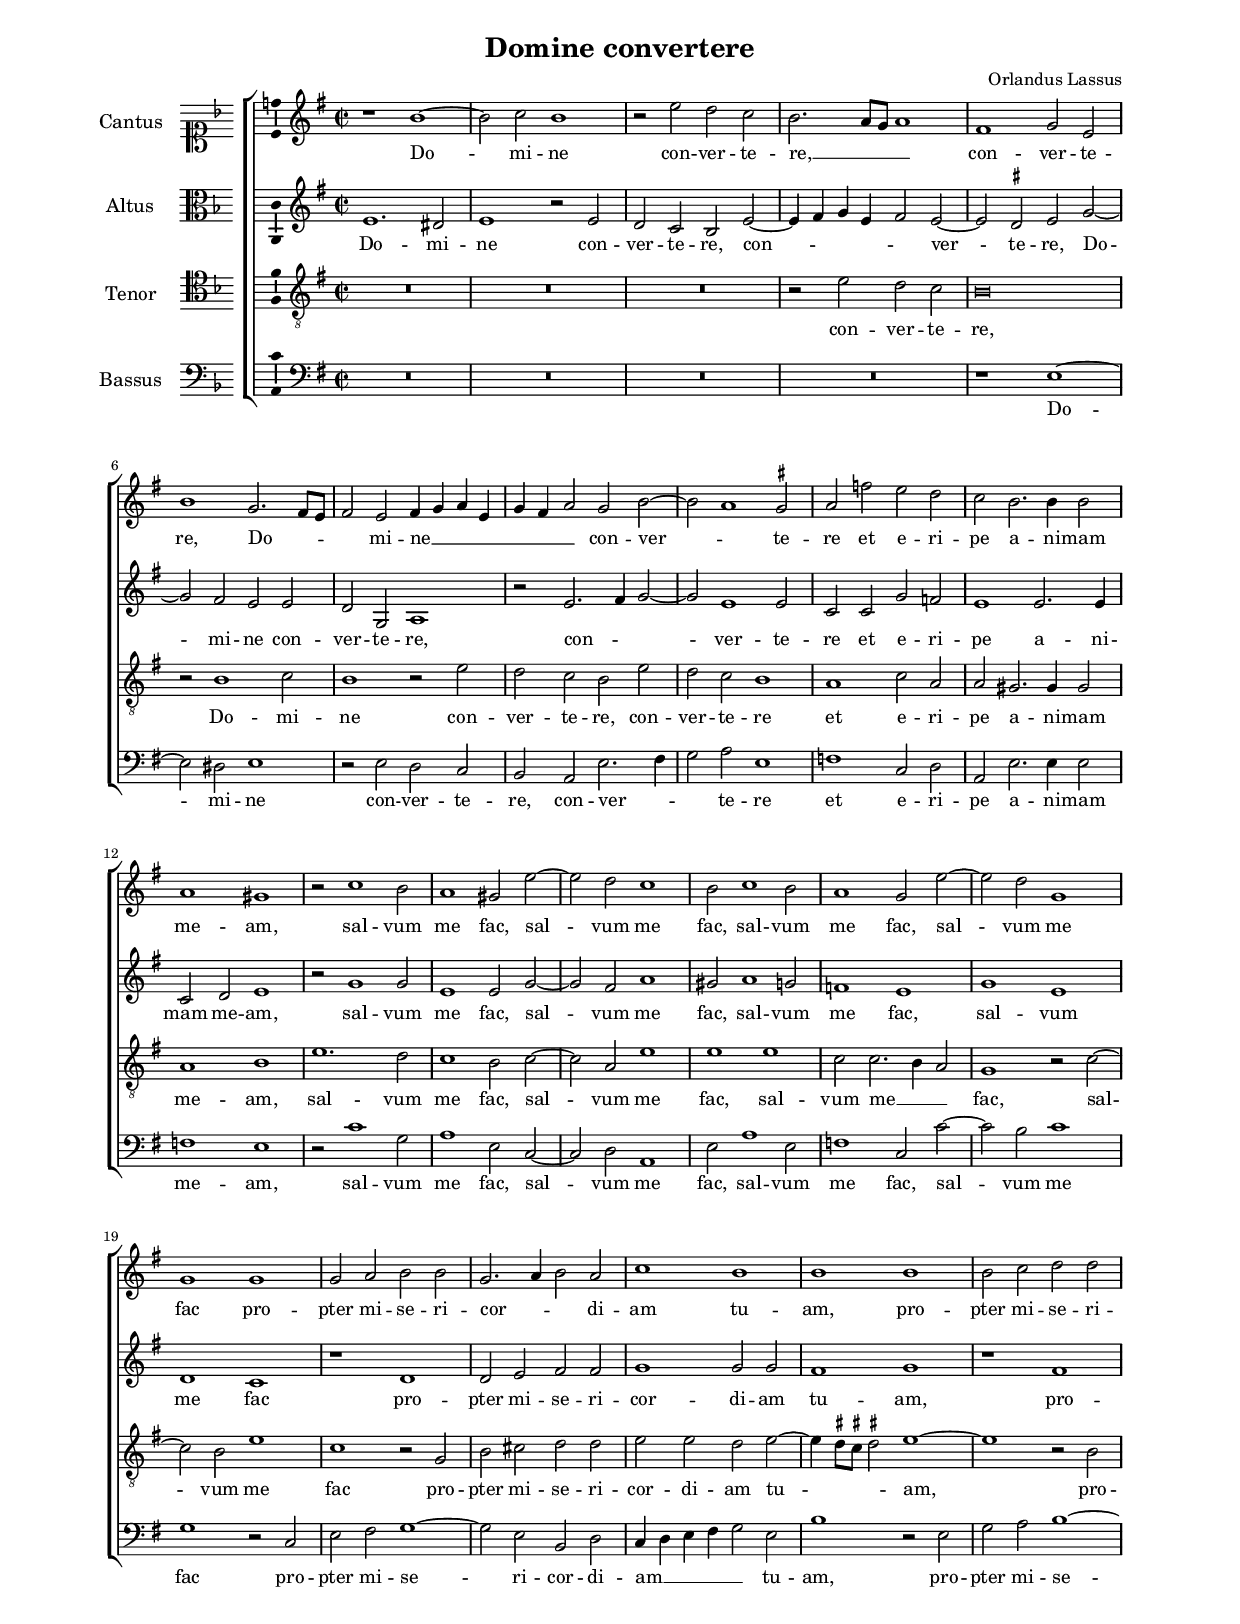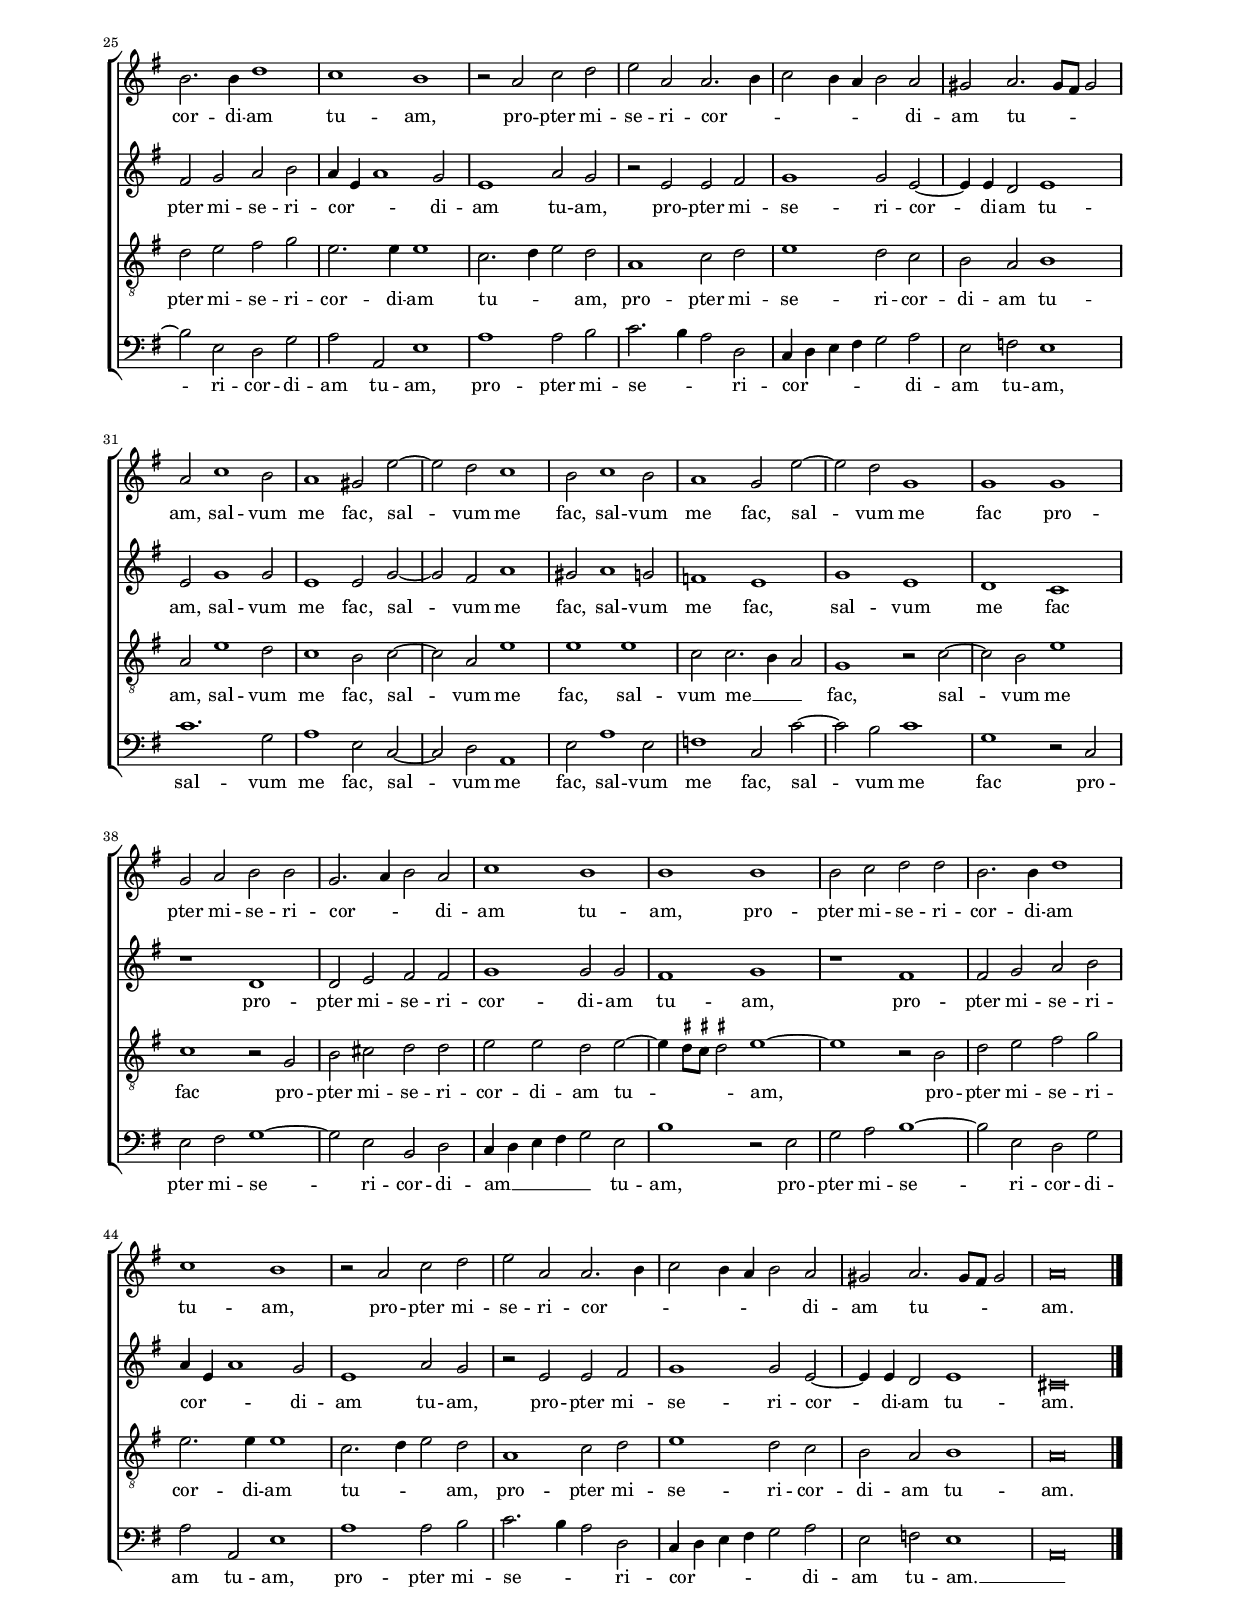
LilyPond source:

\header
{
  title="Domine convertere"
  composer="Orlandus Lassus"
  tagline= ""
}

\version "2.24.1"
\include "deutsch.ly"
#(set-global-staff-size 15)
% #(set-default-paper-size "letter")
#(ly:set-option 'point-and-click #f)

	
global = {
	\key f \major
	\time 2/2 \set Score.measureLength = #(ly:make-moment 2/1)
	\skip 1*2*49 \bar "|."
	}

	ficta = { \once \set suggestAccidentals = ##t }
	
	forget = #(define-music-function (music) (ly:music?) #{
		\accidentalStyle forget
		$music
		\accidentalStyle default
		#})


\paper
	{
	top-margin = 1.6 \cm
	bottom-margin = 1.6 \cm
	left-margin = 2 \cm
	right-margin = 2 \cm
	ragged-bottom = ##f
	ragged-last-bottom = ##f
	print-page-number = ##f
	system-system-spacing = #'((basic-distance . 16) (minimum-distance . 14) (padding . 5) (strechability . 150))
	systems-per-page = 4
%	min-systems-per-page = 3
	}


incipitcantus = \markup { \score {
	{
	\set Staff.instrumentName = \markup { \fontsize #1 "Cantus" }
	\key f \major
	\clef soprano
	s4 \bar ""
	}
	\layout  {
	raggedright = ##t
	indent = 1.6 \cm
	line-width = 2.5\cm
	\context { \Staff \remove Time_signature_engraver }
	\override Staff.Clef.Y-extent = #'(0 . 0)
	}} \hspace #1 }
	
      
incipitaltus = \markup { \score {
	{
	\set Staff.instrumentName = \markup { \fontsize #1 "Altus" }
	\key f \major
	\clef alto
	s4 \bar ""
	}
	\layout  {
	raggedright = ##t
	indent = 1.6 \cm
	line-width = 2.5\cm
	\context { \Staff \remove Time_signature_engraver }
	\override Staff.Clef.Y-extent = #'(0 . 0)
	}} \hspace #1 }


incipittenor = \markup { \score {
	{
	\set Staff.instrumentName = \markup { \fontsize #1 "Tenor" }
	\key f \major
	\clef tenor
	s4 \bar ""
	}
	\layout  {
	raggedright = ##t
	indent = 1.6 \cm
	line-width = 2.5\cm
	\context { \Staff \remove Time_signature_engraver }
	\override Staff.Clef.Y-extent = #'(0 . 0)
	}} \hspace #1 }


incipitbassus = \markup { \score {
	{
	\set Staff.instrumentName = \markup { \fontsize #1 "Bassus" }
	\key f \major
	\clef bass
	s4 \bar ""
	}
	\layout  {
	raggedright = ##t
	indent = 1.6 \cm
	line-width = 2.5\cm
	\context { \Staff \remove Time_signature_engraver }
	\override Staff.Clef.Y-extent = #'(0 . 0)
	}} \hspace #1 }


cantus =  \relative c''
	{
	r1 a~
	a2 b a1
	r2 d c b
	a2. g8 f g1
%5
	e1 f2 d |
	a'1 f2. e8 d
	e2 d e4 f g d
	f4 e g2 f a~
	a2 g1 \ficta fis2
%10
	g2 es' d c |
	b2 a2. a4 a2
	g1 fis
	r2 b1 a2
	g1 fis2 d'~
%15
	d2 c b1 |
	a2 b1 a2
	g1 f2 d'~
	d2 c f,1
	f1 f
%20
	f2 g a a |
	f2. g4 a2 g
	b1 a
	a1 a
	a2 b c c
%25
	a2. a4 c1 |
	b1 a
	r2 g b c
	d2 g, g2. a4
	b2 a4 g a2 g
%30
	fis2 g2. fis8 e fis2 |
	g2 b1 a2
	g1 fis2 d'~
	d2 c b1
	a2 b1 a2
%35
	g1 f2 d'~ |
	d2 c f,1
	f1 f
	f2 g a a
	f2. g4 a2 g
%40
	b1 a |
	a1 a
	a2 b c c
	a2. a4 c1
	b1 a
%45
	r2 g b c |
	d2 g, g2. a4
	b2 a4 g a2 g
	fis2 g2. fis8 e fis2
	g\breve |
	}


altus =  \relative c'
	{
	d1. cis2
	d1 r2 d
	c2 b a d~
	d4 e f d e2 d~
%5
	d2 \ficta cis d f~ |
	f2 e d d
	c2 f, g1
	r2 d'2. e4 f2~
	f2 d1 d2
%10
	b2 b f' es |
	d1 d2. d4
	b2 c d1
	r2 f1 f2
	d1 d2 f~
%15
	f2 e g1 |
	fis2 g1 f2
	es1 d
	f1 d
	c1 b
%20
	r1 c |
	c2 d e e
	f1 f2 f
	e1 f
	r1 e
%25
	e2 f g a |
	g4 d g1 f2
	d1 g2 f
	r2 d d e
	f1 f2 d~
%30
	d4 d c2 d1 |
	d2 f1 f2
	d1 d2 f~
	f2 e g1
	fis2 g1 f2
%35
	es1 d |
	f1 d
	c1 b
	r1 c
	c2 d e e
%40
	f1 f2 f |
	e1 f
	r1 e
	e2 f g a
	g4 d g1 f2
%45
	d1 g2 f |
	r2 d d e
	f1 f2 d~
	d4 d c2 d1
	h\breve |
	}


tenor =  \relative c'
	{
	R\breve
	R\breve
	R\breve
	r2 d c b
%5
	a\breve |
	r2 a1 b2
	a1 r2 d
	c2 b a d
	c2 b a1
%10
	g1 b2 g |
	g2 fis2. fis4 fis2
	g1 a
	d1. c2
	b1 a2 b~
%15
	b2 g d'1 |
	d1 d
	b2 b2. a4 g2
	f1 r2 b~
	b2 a d1
%20
	b1 r2 f |
	a2 h c c 
	d2 d c d~
	d4 \ficta cis8 \ficta h \ficta cis!2 d1~
	d1 r2 a
%25
	c2 d e f |
	d2. d4 d1
	b2. c4 d2 c
	g1 b2 c
	d1 c2 b
%30
	a2 g a1 |
	g2 d'1 c2
	b1 a2 b~
	b2 g d'1
	d1 d
%35
	b2 b2. a4 g2 |
	f1 r2 b~
	b2 a d1
	b1 r2 f
	a2 h c c
%40
	d2 d c d~ |
	d4 \ficta cis8 \ficta h \ficta cis!2 d1~
	d1 r2 a
	c2 d e f
	d2. d4 d1
%45
	b2. c4 d2 c |
	g1 b2 c
	d1 c2 b
	a2 g a1
	g\breve |
	}


bassus  =  \relative c
	{
	R\breve
	R\breve
	R\breve
	R\breve
%5
	r1 d~ |
	d2 cis d1
	r2 d c b
	a2 g d'2. e4
	f2 g d1
%10
	es1 b2 c |
	g2 d'2. d4 d2
	es1 d
	r2 b'1 f2
	g1 d2 b~
%15
	b2 c g1 |
	d'2 g1 d2
	es1 b2 b'~
	b2 a b1
	f1 r2 b,
%20
	d2 e f1~ |
	f2 d a c
	b4 c d e f2 d
	a'1 r2 d,
	f2 g a1~
%25
	a2 d, c2 f |
	g2 g, d'1
	g1 g2 a
	b2. a4 g2 c,
	b4 c d e f2 g
%30
	d2 es d1 |
	b'1. f2
	g1 d2 b~
	b2 c g1
	d'2 g1 d2
%35
	es1 b2 b'~ |
	b2 a b1
	f1 r2 b,
	d2 e f1~
	f2 d a c
%40
	b4 c d e f2 d |
	a'1 r2 d,
	f2 g a1~
	a2 d, c f
	g2 g, d'1
%45
	g1 g2 a |
	b2. a4 g2 c,
	b4 c d e f2 g
	d2 es d1
	g,\breve |
	}

lyricscantus = \lyricmode {
	Do -- mi -- ne con -- ver -- te -- re, __ _ _ _
	con -- ver -- te -- re,
	Do -- _ _ _ mi -- ne __ _ _ _ _ _ _ con -- ver -- _ te -- re
	et e -- ri -- pe a -- ni -- mam me -- am,
	sal -- vum me fac,
	sal -- vum me fac,
	sal -- vum me fac,
	sal -- vum me fac
	pro -- pter mi -- se -- ri -- cor -- _ _ di -- am tu -- am,
	pro -- pter mi -- se -- ri -- cor -- di -- am tu -- am,
	pro -- pter mi -- se -- ri -- cor -- _ _ _ _ _ di -- am tu -- _ _ _ am,
	sal -- vum me fac,
	sal -- vum me fac,
	sal -- vum me fac,
	sal -- vum me fac
	pro -- pter mi -- se -- ri -- cor -- _ _ di -- am tu -- am,
	pro -- pter mi -- se -- ri -- cor -- di -- am tu -- am,
	pro -- pter mi -- se -- ri -- cor -- _ _ _ _ _ di -- am tu -- _ _ _ am.
	}


lyricsaltus = \lyricmode {
	Do -- mi -- ne con -- ver -- te -- re,
	con -- _ _ _ _ ver -- te -- re,
	Do -- mi -- ne con -- ver -- te -- re,
	con -- _ _ ver -- te -- re
	et e -- ri -- pe a -- ni -- mam me -- am,
	sal -- vum me fac,
	sal -- vum me fac,
	sal -- vum me fac,
	sal -- vum me fac
	pro -- pter mi -- se -- ri -- cor -- di -- am tu -- am,
	pro -- pter mi -- se -- ri -- cor -- _ _ di -- am tu -- am,
	pro -- pter mi -- se -- ri -- cor -- di -- am tu -- am,
	sal -- vum me fac,
	sal -- vum me fac,
	sal -- vum me fac,
	sal -- vum me fac
	pro -- pter mi -- se -- ri -- cor -- di -- am tu -- am,
	pro -- pter mi -- se -- ri -- cor -- _ _ di -- am tu -- am,
	pro -- pter mi -- se -- ri -- cor -- di -- am tu -- am.
	}


lyricstenor = \lyricmode {
	con -- ver -- te -- re,
	Do -- mi -- ne con -- ver -- te -- re,
	con -- ver -- te -- re
	et e -- ri -- pe a -- ni -- mam me -- am,
	sal -- vum me fac,
	sal -- vum me fac,
	sal -- vum me __ _ _ fac,
	sal -- vum me fac
	pro -- pter mi -- se -- ri -- cor -- di -- am tu -- _ _ _ am,
	pro -- pter mi -- se -- ri -- cor -- di -- am tu -- _ _ am,
	pro -- pter mi -- se -- ri -- cor -- di -- am tu -- am,
	sal -- vum me fac,
	sal -- vum me fac,
	sal -- vum me __ _ _ fac,
	sal -- vum me fac
	pro -- pter mi -- se -- ri -- cor -- di -- am tu -- _ _ _ am,
	pro -- pter mi -- se -- ri -- cor -- di -- am tu -- _ _ am,
	pro -- pter mi -- se -- ri -- cor -- di -- am tu -- am.
	}


lyricsbassus = \lyricmode {
	Do -- mi -- ne con -- ver -- te -- re,
	con -- ver -- _ _ te -- re
	et e -- ri -- pe a -- ni -- mam me -- am,
	sal -- vum me fac,
	sal -- vum me fac,
	sal -- vum me fac,
	sal -- vum me fac
	pro -- pter mi -- se -- ri -- cor -- di -- am __ _ _ _ _ tu -- am,
	pro -- pter mi -- se -- ri -- cor -- di -- am tu -- am,
	pro -- pter mi -- se -- _ _ ri -- cor -- _ _ _ _ di -- am tu -- am,
	sal -- vum me fac,
	sal -- vum me fac,
	sal -- vum me fac,
	sal -- vum me fac
	pro -- pter mi -- se -- ri -- cor -- di -- am __ _ _ _ _ tu -- am,
	pro -- pter mi -- se -- ri -- cor -- di -- am tu -- am,
	pro -- pter mi -- se -- _ _ ri -- cor -- _ _ _ _ di -- am tu -- am. __ _
	}


\score
{  
	\transpose f g {
	\new ChoirStaff \with { \override StaffGrouper.staff-staff-spacing.basic-distance = #12 }
	<<

	\new Staff << \global
	\new Voice="v1" {
		\set Staff.instrumentName=\incipitcantus
	%	\set Staff.instrumentName="S"
		\set Staff.midiInstrument = "reed organ"
		\clef "violin"
		\cantus }
	\new Lyrics \lyricsto "v1" {\lyricscantus }
	>>


	\new Staff << \global
	\new Voice="v2" {
		\set Staff.instrumentName=\incipitaltus
	%	\set Staff.instrumentName="A"
		\set Staff.midiInstrument = "reed organ"
		\clef "violin" 
		\altus}
	\new Lyrics \lyricsto "v2" {\lyricsaltus }
	>>


	\new Staff << \global
	\new Voice="v3" {
		\set Staff.instrumentName=\incipittenor
	%	\set Staff.instrumentName="T"
		\set Staff.midiInstrument = "reed organ"
		\clef "G_8"
		\tenor }
	\new Lyrics \lyricsto "v3" {\lyricstenor }
	>>


	\new Staff << \global
	\new Voice="v4" {
		\set Staff.instrumentName=\incipitbassus
	%	\set Staff.instrumentName="B"
		\set Staff.midiInstrument = "reed organ"
		\clef "bass" 
		\bassus }
	\new Lyrics \lyricsto "v4" {\lyricsbassus}
	>>

	>>
	} % transpose

	\layout
	{
	indent = 2.3 \cm
%	\context { \Lyrics \override VerticalAxisGroup.nonstaff-relatedstaff-spacing.padding = #2 }
%	\context { \Lyrics \override LyricText.font-size = #1 }
	\context { \Staff \override TimeSignature.break-visibility = #end-of-line-invisible }
	\context { \Staff \consists Ambitus_engraver }
	\context { \Score \override BarNumber.padding = #2 }
	\context { \Voice \override NoteHead.style = #'baroque }
	}

\midi
	{
	\tempo 2 = 90
	}
	
}


% EOF
